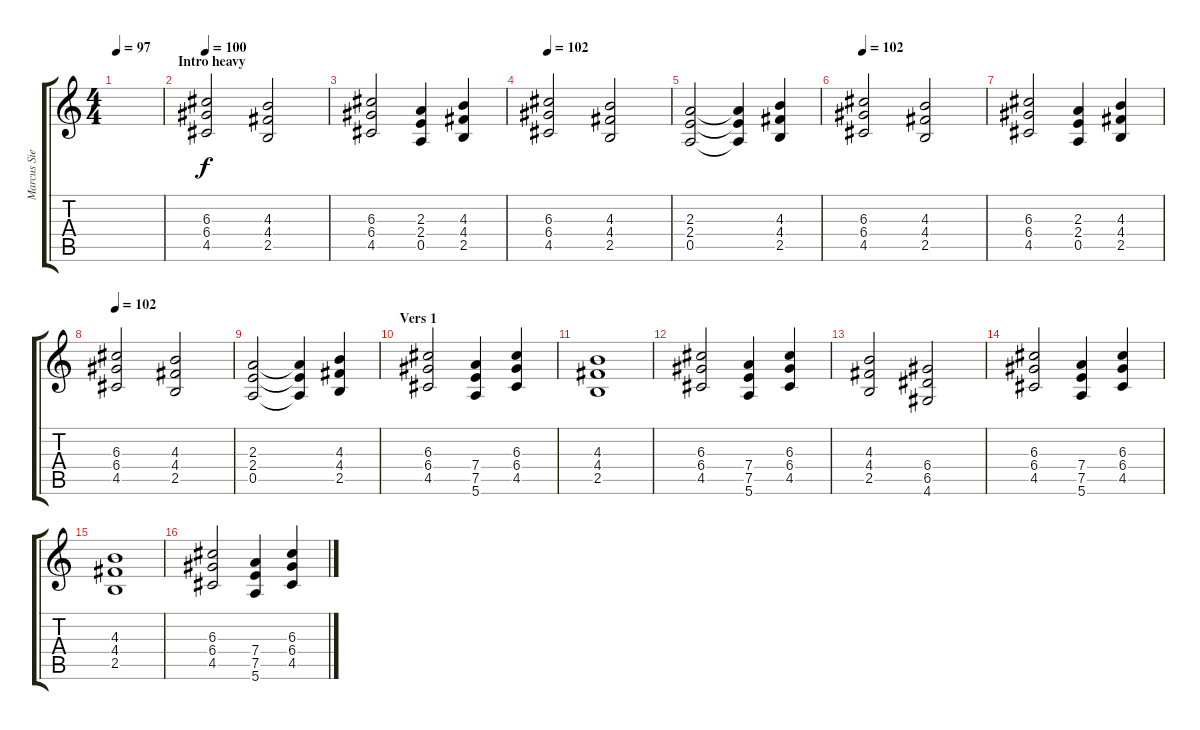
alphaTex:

\track ("Marcus Siepen" "Marcus Sie") {instrument distortionguitar}
\staff {score tabs}
\tuning (E4 B3 G3 D3 A2 E2) {hide}
\ts (4 4)
\tempo 97
\clef g2
\ks c
|
\section ("" "Intro heavy")
\tempo 100
(6.3 6.4 4.5).2 (4.3 4.4 2.5).2 |
(6.3 6.4 4.5).2 (2.3 2.4 0.5).4 (4.3 4.4 2.5).4 |
\tempo 102
(6.3 6.4 4.5).2 (4.3 4.4 2.5).2 |
(2.3 2.4 0.5).2 (2.3{t} 2.4{t} 0.5{t}).4 (4.3 4.4 2.5).4 |
\tempo 102
(6.3 6.4 4.5).2 (4.3 4.4 2.5).2 |
(6.3 6.4 4.5).2 (2.3 2.4 0.5).4 (4.3 4.4 2.5).4 |
\tempo 102
(6.3 6.4 4.5).2 (4.3 4.4 2.5).2 |
(2.3 2.4 0.5).2 (2.3{t} 2.4{t} 0.5{t}).4 (4.3 4.4 2.5).4 |
\section ("" "Vers 1")
(6.3 6.4 4.5).2 (7.4 7.5 5.6).4 (6.3 6.4 4.5).4 |
(4.3 4.4 2.5).1 |
(6.3 6.4 4.5).2 (7.4 7.5 5.6).4 (6.3 6.4 4.5).4 |
(4.3 4.4 2.5).2 (6.4 6.5 4.6).2 |
(6.3 6.4 4.5).2 (7.4 7.5 5.6).4 (6.3 6.4 4.5).4 |
(4.3 4.4 2.5).1 |
(6.3 6.4 4.5).2 (7.4 7.5 5.6).4 (6.3 6.4 4.5).4
